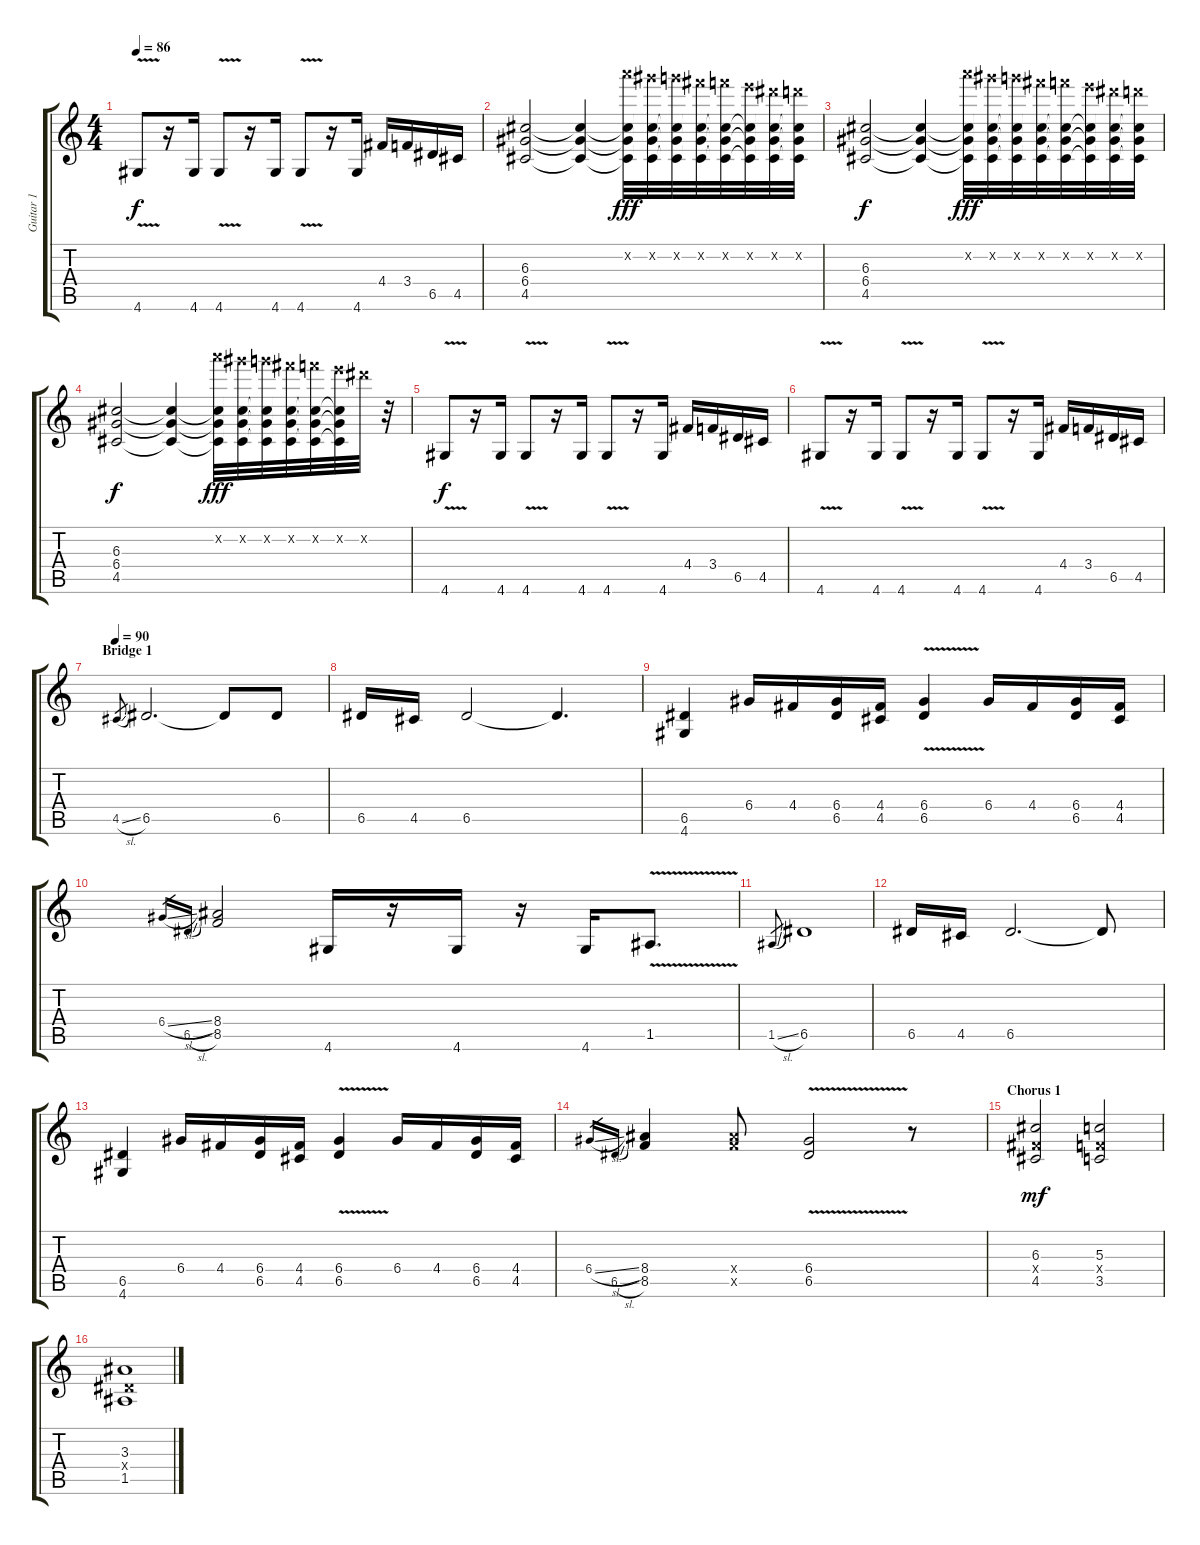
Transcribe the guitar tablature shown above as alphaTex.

\track ("Guitar 1" "Guitar 1") {instrument overdrivenguitar}
\staff {score tabs}
\tuning (E4 B3 G3 D3 A2 E2) {hide}
\ts (4 4)
\tempo 86
\clef g2
\ks c
4.6{v}.8{dy f} r.16 4.6.16 4.6{v}.8 r.16 4.6.16 4.6{v}.8 r.16 4.6.16 4.4.16 3.4.16 6.5.16 4.5.16 |
(6.3 6.4 4.5).2 (6.3{t} 6.4{t} 4.5{t}).4 (22.2{x} 6.3{t} 6.4{t} 4.5{t}).32{dy fff} (21.2{x} 6.3{t} 6.4{t} 4.5{t}).32 (20.2{x} 6.3{t} 6.4{t} 4.5{t}).32 (19.2{x} 6.3{t} 6.4{t} 4.5{t}).32 (18.2{x} 6.3{t} 6.4{t} 4.5{t}).32 (17.2{x} 6.3{t} 6.4{t} 4.5{t}).32 (16.2{x} 6.3{t} 6.4{t} 4.5{t}).32 (15.2{x} 6.3{t} 6.4{t} 4.5{t}).32 |
(6.3 6.4 4.5).2{dy f} (6.3{t} 6.4{t} 4.5{t}).4 (22.2{x} 6.3{t} 6.4{t} 4.5{t}).32{dy fff} (21.2{x} 6.3{t} 6.4{t} 4.5{t}).32 (20.2{x} 6.3{t} 6.4{t} 4.5{t}).32 (19.2{x} 6.3{t} 6.4{t} 4.5{t}).32 (18.2{x} 6.3{t} 6.4{t} 4.5{t}).32 (17.2{x} 6.3{t} 6.4{t} 4.5{t}).32 (16.2{x} 6.3{t} 6.4{t} 4.5{t}).32 (15.2{x} 6.3{t} 6.4{t} 4.5{t}).32 |
(6.3 6.4 4.5).2{dy f} (6.3{t} 6.4{t} 4.5{t}).4 (22.2{x} 6.3{t} 6.4{t} 4.5{t}).32{dy fff} (21.2{x} 6.3{t} 6.4{t} 4.5{t}).32 (20.2{x} 6.3{t} 6.4{t} 4.5{t}).32 (19.2{x} 6.3{t} 6.4{t} 4.5{t}).32 (18.2{x} 6.3{t} 6.4{t} 4.5{t}).32 (17.2{x} 6.3{t} 6.4{t} 4.5{t}).32 16.2{x}.32 r.32 |
4.6{v}.8{dy f} r.16 4.6.16 4.6{v}.8 r.16 4.6.16 4.6{v}.8 r.16 4.6.16 4.4.16 3.4.16 6.5.16 4.5.16 |
4.6{v}.8 r.16 4.6.16 4.6{v}.8 r.16 4.6.16 4.6{v}.8 r.16 4.6.16 4.4.16 3.4.16 6.5.16 4.5.16 |
\section ("" "Bridge 1")
\tempo 90
4.5{sl}.8{gr} 6.5.2{d} 6.5{t}.8 6.5.8 |
6.5.16 4.5.16 6.5.2 6.5{t}.4{d} |
(6.5 4.6).4 6.4.16 4.4.16 (6.4 6.5).16 (4.4 4.5).16 (6.4{v} 6.5{v}).4 6.4.16 4.4.16 (6.4 6.5).16 (4.4 4.5).16 |
6.4{sl}.16{gr} 6.5{sl}.16{gr} (8.4 8.5).2 4.6.16 r.16 4.6.16 r.16 4.6.16 1.5{v}.8{d} |
1.5{sl}.8{gr} 6.5.1 |
6.5.16 4.5.16 6.5.2{d} 6.5{t}.8 |
(6.5 4.6).4 6.4.16 4.4.16 (6.4 6.5).16 (4.4 4.5).16 (6.4{v} 6.5{v}).4 6.4.16 4.4.16 (6.4 6.5).16 (4.4 4.5).16 |
6.4{sl}.16{gr} 6.5{sl}.16{gr} (8.4 8.5).4 (8.4{x} 8.5{x}).8 (6.4{v} 6.5{v}).2 r.8 |
\section ("" "Chorus 1")
(6.3 4.4{x} 4.5).2{dy mf} (5.3 3.4{x} 3.5).2 |
(3.3 1.4{x} 1.5).1
